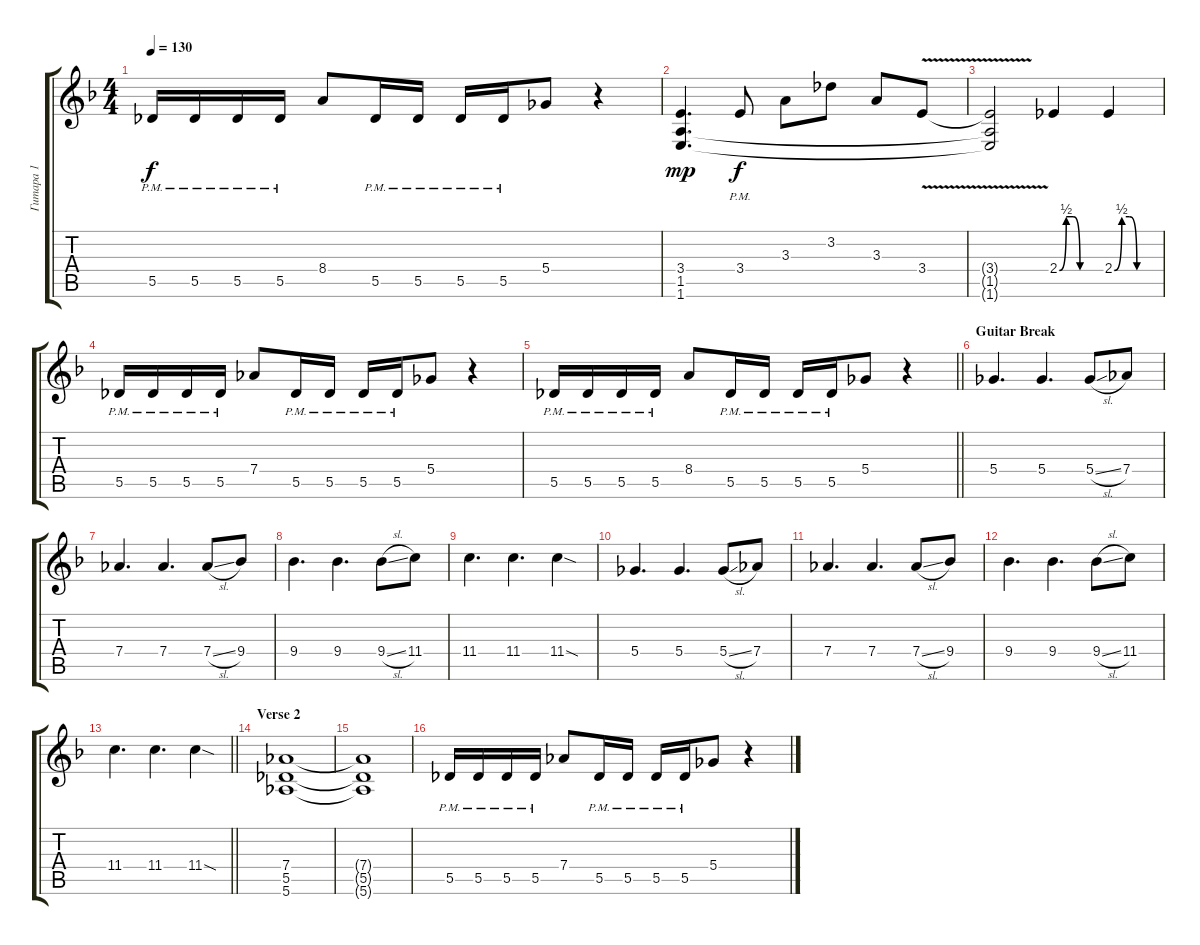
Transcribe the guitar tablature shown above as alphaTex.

\track ("Гитара 1" "Гитара 1") {instrument distortionguitar}
\staff {score tabs}
\tuning (Eb4 Bb3 Gb3 Db3 Ab2 Eb2) {hide}
\ts (4 4)
\tempo 130
\clef g2
\ks dminor
5.5{pm}.16{dy f} 5.5{pm}.16 5.5{pm}.16 5.5{pm}.16 8.4.8 5.5{pm}.16 5.5{pm}.16 5.5{pm}.16 5.5{pm}.16 5.4.8 r.4 |
(3.4 1.5 1.6).4{d dy mp} 3.4{pm}.8{dy f} 3.3.8 3.2.8 3.3.8 3.4{v}.8 |
(3.4{t} 1.5{t} 1.6{t}).2 2.4{be (custom 0 0 10 2 20 2 30 0 60 0)}.4 2.4{be (custom 0 0 10 2 20 2 30 0 60 0)}.4 |
5.5{pm}.16 5.5{pm}.16 5.5{pm}.16 5.5{pm}.16 7.4.8 5.5{pm}.16 5.5{pm}.16 5.5{pm}.16 5.5{pm}.16 5.4.8 r.4 |
\barLineRight lightlight
5.5{pm}.16 5.5{pm}.16 5.5{pm}.16 5.5{pm}.16 8.4.8 5.5{pm}.16 5.5{pm}.16 5.5{pm}.16 5.5{pm}.16 5.4.8 r.4 |
\section ("" "Guitar Break")
5.4.4{d} 5.4.4{d} 5.4{sl}.8 7.4.8 |
7.4.4{d} 7.4.4{d} 7.4{sl}.8 9.4.8 |
9.4.4{d} 9.4.4{d} 9.4{sl}.8 11.4.8 |
11.4.4{d} 11.4.4{d} 11.4{sod}.4 |
5.4.4{d} 5.4.4{d} 5.4{sl}.8 7.4.8 |
7.4.4{d} 7.4.4{d} 7.4{sl}.8 9.4.8 |
9.4.4{d} 9.4.4{d} 9.4{sl}.8 11.4.8 |
\barLineRight lightlight
11.4.4{d} 11.4.4{d} 11.4{sod}.4 |
\section ("" "Verse 2")
(7.4 5.5 5.6).1 |
(7.4{t} 5.5{t} 5.6{t}).1 |
5.5{pm}.16 5.5{pm}.16 5.5{pm}.16 5.5{pm}.16 7.4.8 5.5{pm}.16 5.5{pm}.16 5.5{pm}.16 5.5{pm}.16 5.4.8 r.4
